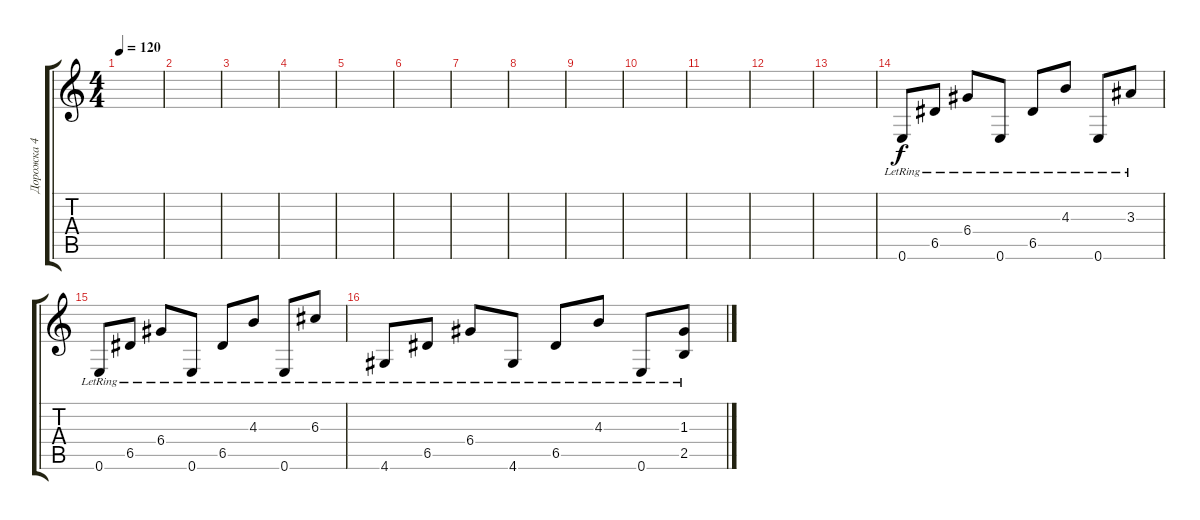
\track ("Дорожка 4" "Дорожка 4") {instrument electricguitarclean}
\staff {score tabs}
\tuning (E4 B3 G3 D3 A2 E2) {hide}
\ts (4 4)
\tempo 120
\clef g2
\ks c
|
|
|
|
|
|
|
|
|
|
|
|
|
0.6{lr}.8 6.5{lr}.8 6.4{lr}.8 0.6{lr}.8 6.5{lr}.8 4.3{lr}.8 0.6{lr}.8 3.3{lr}.8 |
0.6{lr}.8 6.5{lr}.8 6.4{lr}.8 0.6{lr}.8 6.5{lr}.8 4.3{lr}.8 0.6{lr}.8 6.3{lr}.8 |
4.6{lr}.8 6.5{lr}.8 6.4{lr}.8 4.6{lr}.8 6.5{lr}.8 4.3{lr}.8 0.6{lr}.8 (1.3 2.5{lr}).8
